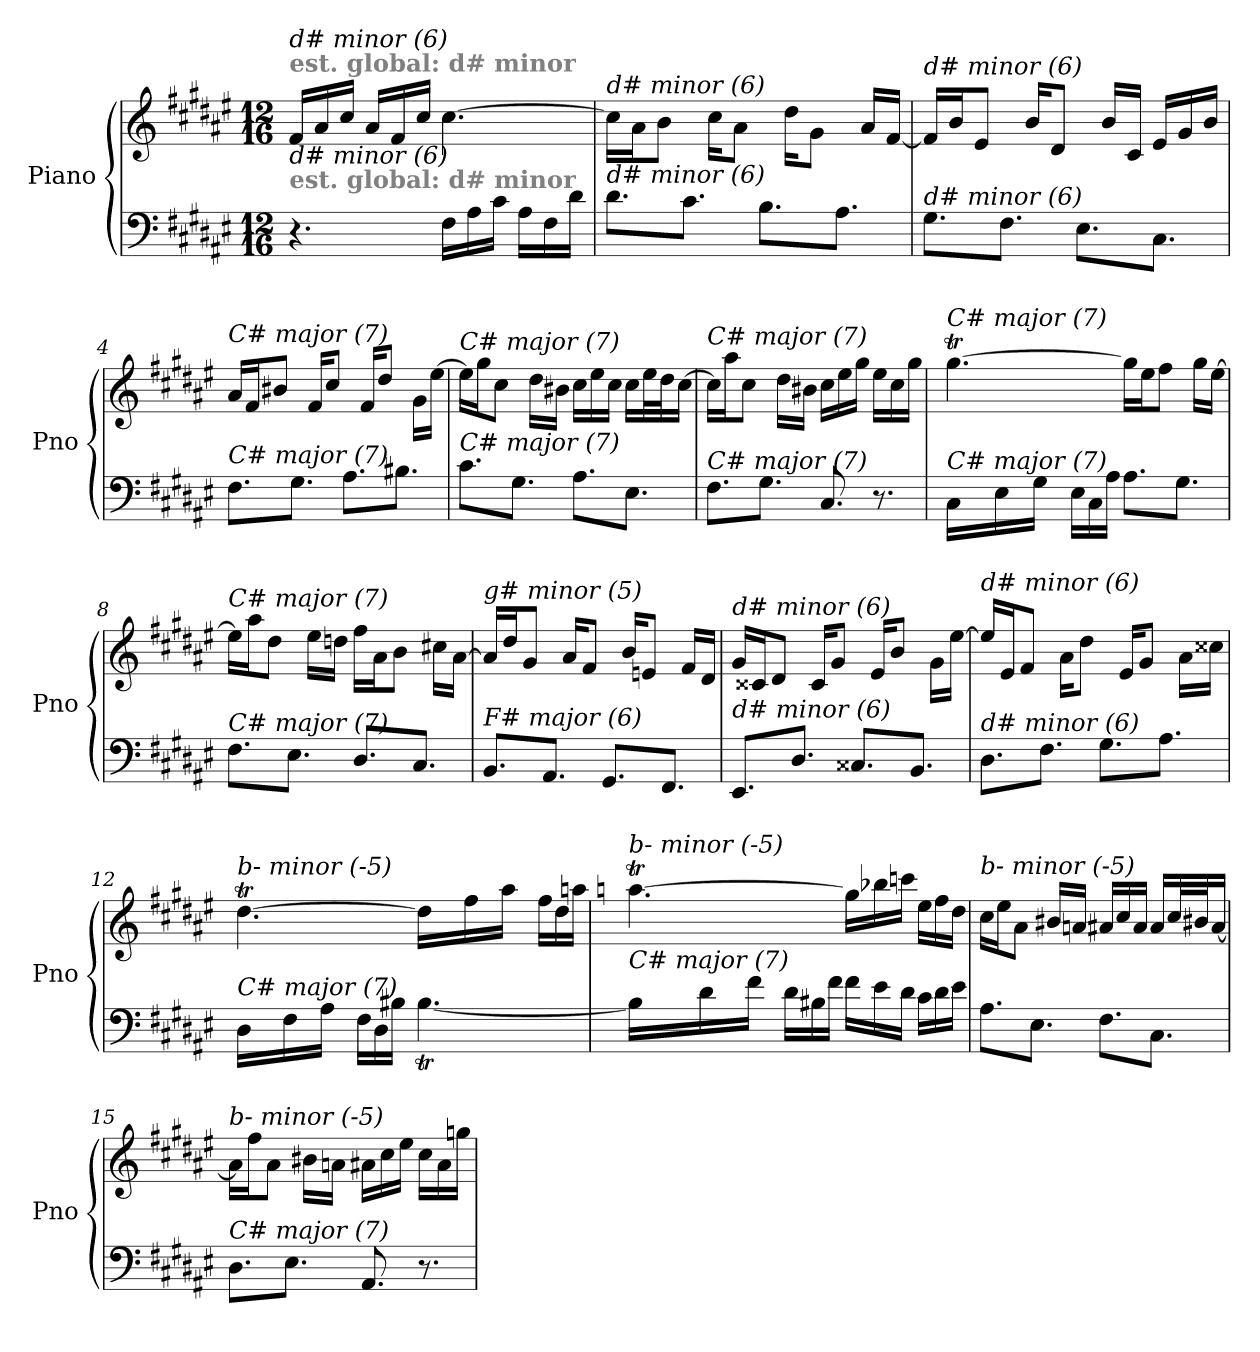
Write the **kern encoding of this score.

**kern	**kern
*part1	*part1
*staff2	*staff1
*I"Piano	*
*I'Pno	*
*clefF4	*clefG2
*k[f#c#g#d#a#e#]	*k[f#c#g#d#a#e#]
*F#:	*F#:
*M12/16	*M12/16
=1	=1
!	!LO:TX:a:B:color=#808080:t=est. global&colon; d# minor
!	!LO:TX:i:t=d# minor (6)
!LO:TX:a:B:color=#808080:t=est. global&colon; d# minor	!
!LO:TX:i:t=d# minor (6)	!
4.r	16f#/LL
.	16a#/
.	16cc#/JJ
.	16a#/LL
.	16f#/
.	16cc#/JJ
16F#\LL	[4.cc#\
16A#\	.
16c#\JJ	.
16A#\LL	.
16F#\	.
16d#\JJ	.
=2	=2
!	!LO:TX:i:t=d# minor (6)
!LO:TX:i:t=d# minor (6)	!
8.d#\L	16cc#\LL]
.	16a#\J
.	8b\J
8.c#\J	.
.	16cc#\KL
.	8a#\J
8.B\L	.
.	16dd#\KL
.	8g#\J
8.A#\J	.
.	16a#/LL
.	[16f#/JJ
=3	=3
!	!LO:TX:i:t=d# minor (6)
!LO:TX:i:t=d# minor (6)	!
8.G#\L	16f#/LL]
.	16b/J
.	8e#/J
8.F#\J	.
.	16b/KL
.	8d#/J
8.E#\L	.
.	16b/LL
.	16c#/JJ
8.C#\J	16e#/LL
.	16g#/
.	16b/JJ
=4	=4
!	!LO:TX:i:t=C# major (7)
!LO:TX:i:t=C# major (7)	!
8.F#\L	16a#/LL
.	16f#/J
.	8b#X/J
8.G#\J	.
.	16f#/KL
.	8cc#/J
8.A#\L	.
.	16f#/KL
.	8dd#/J
8.B#X\J	.
.	16g#\LL
.	[16ee#\JJ
!!LO:LB:g=z
=5	=5
!	!LO:TX:i:t=C# major (7)
!LO:TX:i:t=C# major (7)	!
8.c#\L	16ee#\LL]
.	16gg#\J
.	8cc#\J
8.G#\J	.
.	16dd#\LL
.	16b#X\JJ
8.A#\L	16cc#\LL
.	16ee#\
.	16cc#\JJ
8.E#\J	16cc#\LL
.	32ee#\L
.	32dd#\J
.	[16cc#\JJ
=6	=6
!	!LO:TX:i:t=C# major (7)
!LO:TX:i:t=C# major (7)	!
8.F#\L	16cc#\LL]
.	16aa#\J
.	8cc#\J
8.G#\J	.
.	16dd#\LL
.	16b#X\JJ
8.C#/	16cc#\LL
.	16ee#\
.	16gg#\JJ
8.r	16ee#\LL
.	16cc#\
.	16gg#\JJ
=7	=7
*^	*^
*	*	*	*Xtuplet
!	!	!LO:TX:i:t=C# major (7)	!
!LO:TX:i:t=C# major (7)	!	!	!
4.ryy	16C#\LL	[4.gg#T\	112%3aa#yy
.	.	.	112%3gg#yy
.	.	.	112%3aa#yy
.	16E#\	.	.
.	.	.	112%3gg#yy
.	.	.	112%3aa#yy
.	16G#\JJ	.	.
.	.	.	112%3gg#yy
.	.	.	14%3gg#yy
.	16E#\LL	.	.
.	16C#\	.	.
.	16A#\JJ	.	.
4.ryy	8.A#\L	16gg#\LL]	4.ryy
.	.	16ee#\J	.
.	.	8ff#\J	.
.	8.G#\J	.	.
.	.	16gg#\LL	.
.	.	[16ee#\JJ	.
*v	*v	*	*
*	*v	*v
!!LO:LB:g=z
=8	=8
!	!LO:TX:i:t=C# major (7)
!LO:TX:i:t=C# major (7)	!
8.F#\L	16ee#\LL]
.	16aa#\J
.	8dd#\J
8.E#\J	.
.	16ee#\LL
.	16ddni\JJ
8.D#/L	16ff#\LL
.	16a#\J
.	8b\J
8.C#/J	.
.	16cc#X\LL
.	[16a#\JJ
!!LO:LB:g=z
=9	=9
!	!LO:TX:i:t=g# minor (5)
!LO:TX:i:t=F# major (6)	!
8.BB/L	16a#/LL]
.	16dd#/J
.	8g#/J
8.AA#/J	.
.	16a#/KL
.	8f#/J
8.GG#/L	.
.	16b/KL
.	8en/J
8.FF#/J	.
.	16f#/LL
.	16d#/JJ
=10	=10
!	!LO:TX:i:t=d# minor (6)
!LO:TX:i:t=d# minor (6)	!
8.EE#/L	16g#/LL
.	16c##X/J
.	8d#/J
8.D#/J	.
.	16c##/KL
.	8g#/J
8.C##X/L	.
.	16e#/KL
.	8b/J
8.BB/J	.
.	16g#\LL
.	[16ee#\JJ
=11	=11
!	!LO:TX:i:t=d# minor (6)
!LO:TX:i:t=d# minor (6)	!
8.D#\L	16ee#/LL]
.	16e#/J
.	8f#/J
8.F#\J	.
.	16a#\KL
.	8dd#\J
8.G#\L	.
.	16e#/KL
.	8g#/J
8.A#\J	.
.	16a#\LL
.	16cc##X\JJ
!!LO:LB:g=z
=12	=12
*^	*^
*	*^	*	*
!	!	!	!LO:TX:i:t=b- minor (-5)	!
!LO:TX:i:t=C# major (7)	!	!	!	!
4.ryy	16D#\LL	4.ryy	[4.dd#T\	112%3ee#yy
.	.	.	.	112%3dd#yy
.	.	.	.	112%3ee#yy
.	16F#\	.	.	.
.	.	.	.	112%3dd#yy
.	.	.	.	112%3ee#yy
.	16A#\JJ	.	.	.
.	.	.	.	112%3dd#yy
.	.	.	.	14%3dd#yy
.	16F#\LL	.	.	.
.	16D#\	.	.	.
.	16B#X\JJ	.	.	.
*	*	*Xtuplet	*	*
4.ryy	[4.B#t\	112%3c#yy	16dd#\LL]	4.ryy
.	.	112%3B#yy	.	.
.	.	112%3c#yy	.	.
.	.	.	16ff#\	.
.	.	112%3B#yy	.	.
.	.	112%3c#yy	.	.
.	.	.	16aa#\JJ	.
.	.	112%3B#yy	.	.
.	.	14%3B#yy	.	.
.	.	.	16ff#\LL	.
.	.	.	16dd#\	.
.	.	.	16aani\JJ	.
*	*v	*v	*	*
!!LO:PB:g=z	!!
=13	=13	=13	=13
!	!	!LO:TX:i:t=b- minor (-5)	!
!LO:TX:i:t=C# major (7)	!	!	!
4.ryy	16B#\LL]	[4.aanTi\	112%3bb-Xiyy
.	.	.	112%3aa##iyy
.	.	.	112%3bb-Xiyy
.	16d#\	.	.
.	.	.	112%3aa##iyy
.	.	.	112%3bb-Xiyy
.	16f#\JJ	.	.
.	.	.	112%3aa##iyy
.	.	.	14%3aa##iyy
.	16d#\LL	.	.
.	16B#X\	.	.
.	16f#\JJ	.	.
4.ryy	16f#\LL	16gg##\LL]	4.ryy
.	16e#\	16bb-Xi\	.
.	16d#\JJ	16cccni\JJ	.
.	16c#\LL	16ee#\LL	.
.	16d#\	16ff#\	.
.	16e#\JJ	16dd#\JJ	.
*	*	*v	*v
=14	=14	=14
!	!	!LO:TX:i:t=b- minor (-5)
!LO:TX:i:t=C# major (7)	!	!
*v	*v	*
8.A#\L	16cc#\LL
.	16ee#\J
.	8a#\J
8.E#\J	.
.	16b#X/LL
.	16ani/JJ
8.F#\L	16a#/LL
.	16cc#/
.	16a#/JJ
8.C#\J	16a#/LL
.	32cc#/L
.	32b#X/J
.	[16a#/JJ
=15	=15
!	!LO:TX:i:t=b- minor (-5)
!LO:TX:i:t=C# major (7)	!
8.D#\L	16a#\LL]
.	16ff#\J
.	8a#\J
8.E#\J	.
.	16b#X\LL
.	16ani\JJ
8.AA#/	16a#\LL
.	16cc#\
.	16ee#\JJ
8.r	16cc#\LL
.	16a#\
.	16ggni\JJ
=	=
*-	*-
